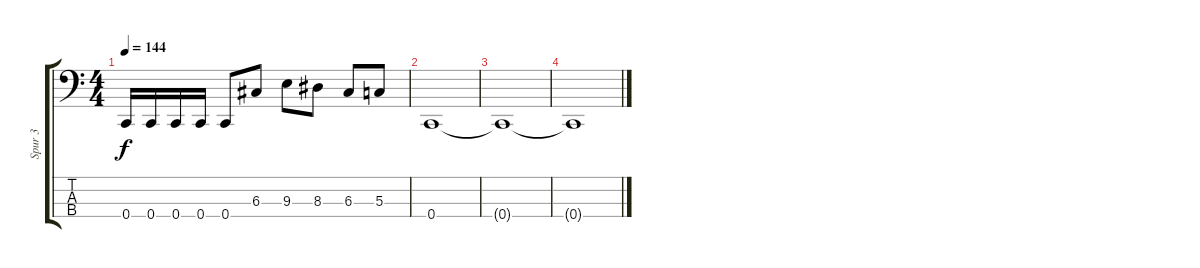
\track ("Spur 3" "Spur 3") {instrument electricbasspick}
\staff {score tabs}
\tuning (F2 C2 G1 C1) {hide}
\ts (4 4)
\tempo 144
\clef f4
\ks c
0.4.16{dy f} 0.4.16 0.4.16 0.4.16 0.4.8 6.3.8 9.3.8 8.3.8 6.3.8 5.3.8 |
0.4.1 |
0.4{t}.1 |
0.4{t}.1
